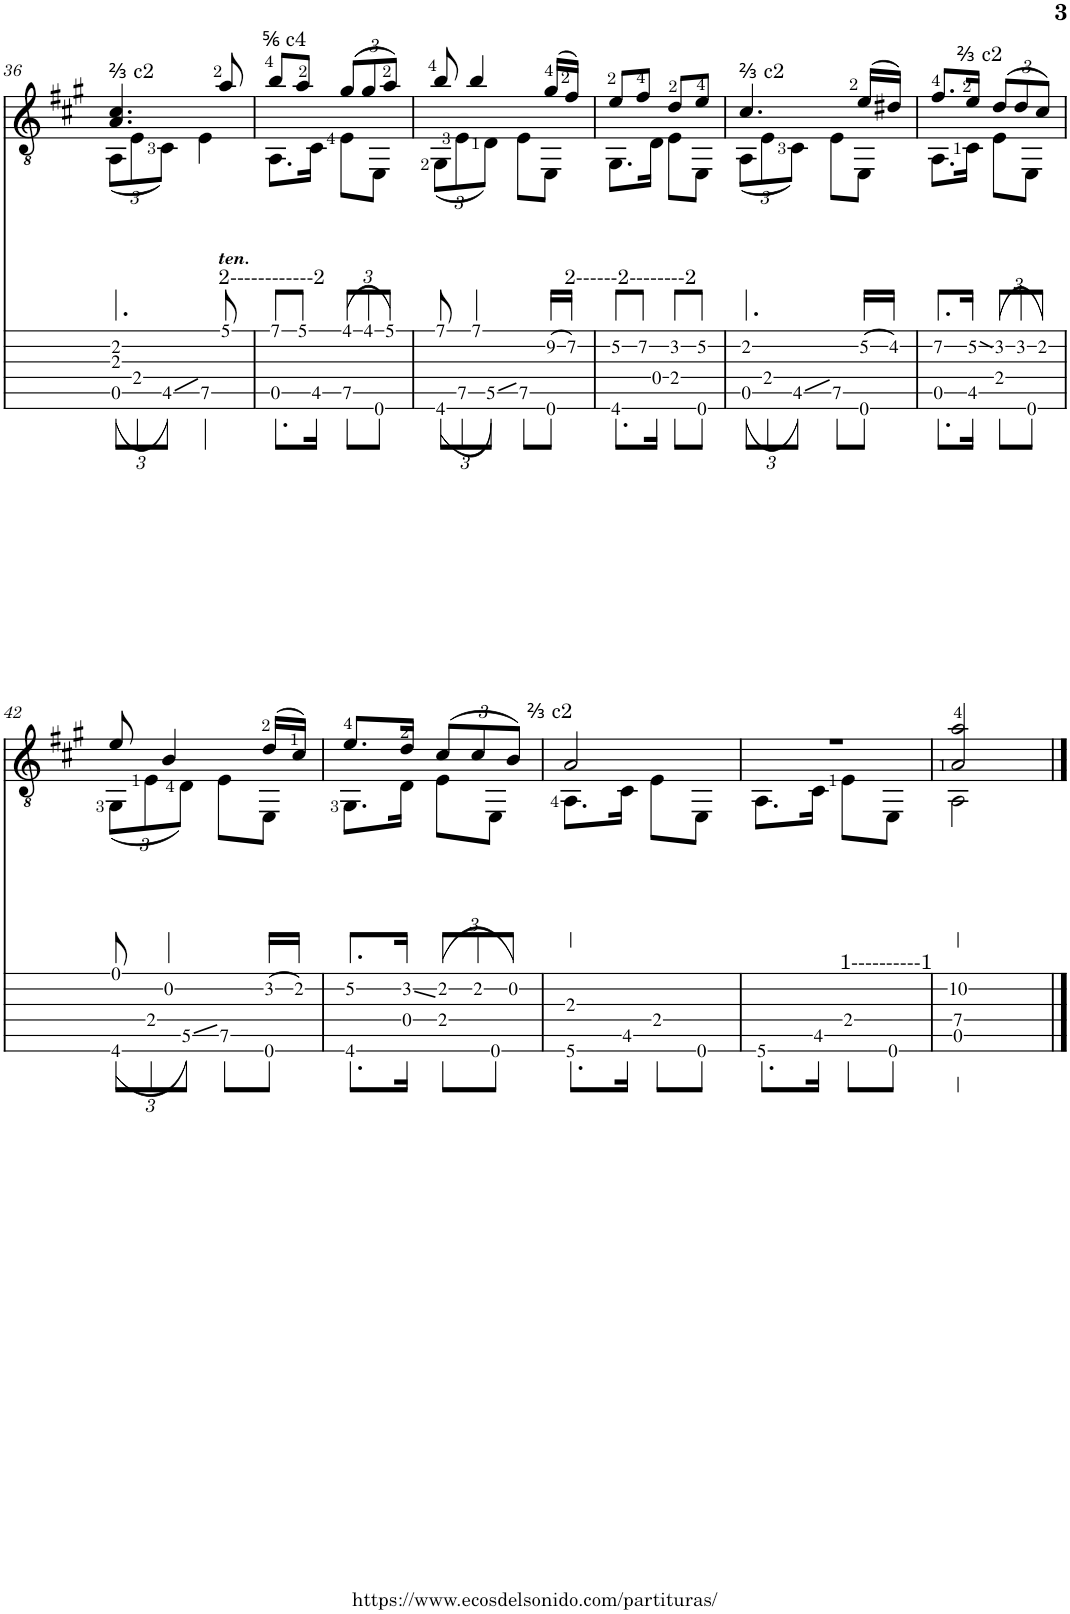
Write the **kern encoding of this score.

**kern	**kern
*part2	*part1
*staff2	*staff1
*I"Chitarra classica (Intavolatura)	*I"Classical Guitar
!!LO:PB:g=z
*	*clefGv2
*k[f#c#g#]	*k[f#c#g#]
*M2/4	*M2/4
=36	=36
*^	*^
*	*Xbrackettup	*	*Xbrackettup
!	!	!LO:TX:a:t=⅔ c2	!
4.A/ 4.c#/	(12AA\L	4.A/ 4.c#/	(12AA\L
.	12E\	.	12E\
.	12C#\J)	.	12C#\J)
.	4E\	.	4E\
!LO:TX:a:t=2------------2	!	!	!
!LO:TX:a:Bi:t=ten.	!	!	!
8a/	.	8a/	.
=37	=37	=37	=37
8b/L	8.AA\L	8b/L	8.AA\L
!	!	!LO:TX:a:t=⅚ c4	!
8a/J	.	8a/J	.
.	16C#\Jk	.	16C#\Jk
(12g#/L	8E\L	(12g#/L	8E\L
12g#/	.	12g#/	.
.	8EE\J	.	8EE\J
12a/J)	.	12a/J)	.
=38	=38	=38	=38
8b/	(12GG#\L	8b/	(12GG#\L
.	12E\	.	12E\
4b/	.	4b/	.
.	12D\J)	.	12D\J)
.	8E\L	.	8E\L
(16g#/LL	8EE\J	(16g#/LL	8EE\J
!LO:TX:a:t=2------2--------2	!	!	!
16f#/JJ)	.	16f#/JJ)	.
=39	=39	=39	=39
8e/L	8.GG#\L	8e/L	8.GG#\L
8f#/J	.	8f#/J	.
.	16D\Jk	.	16D\Jk
8d/L	8E\L	8d/L	8E\L
8e/J	8EE\J	8e/J	8EE\J
=40	=40	=40	=40
!	!	!LO:TX:a:t=⅔ c2	!
4.c#/	(12AA\L	4.c#/	(12AA\L
.	12E\	.	12E\
.	12C#\J)	.	12C#\J)
.	8E\L	.	8E\L
(16e/LL	8EE\J	(16e/LL	8EE\J
16d#X/JJ)	.	16d#X/JJ)	.
=41	=41	=41	=41
!	!	!LO:TX:a:t=⅔ c2	!
8.f#/L	8.AA\L	8.f#/L	8.AA\L
16e/Jk	16C#\Jk	16e/Jk	16C#\Jk
(12d/L	8E\L	(12d/L	8E\L
12d/	.	12d/	.
.	8EE\J	.	8EE\J
12c#/J)	.	12c#/J)	.
!!LO:LB:g=z	!!
=42	=42	=42	=42
8e/	(12GG#\L	8e/	(12GG#\L
.	12E\	.	12E\
4B/	.	4B/	.
.	12D\J)	.	12D\J)
.	8E\L	.	8E\L
(16d/LL	8EE\J	(16d/LL	8EE\J
16c#/JJ)	.	16c#/JJ)	.
=43	=43	=43	=43
8.e/L	8.GG#\L	8.e/L	8.GG#\L
16d/Jk	16D\Jk	16d/Jk	16D\Jk
(12c#/L	8E\L	(12c#/L	8E\L
12c#/	.	12c#/	.
.	8EE\J	.	8EE\J
12B/J)	.	12B/J)	.
=44	=44	=44	=44
!	!	!LO:TX:a:t=⅔ c2	!
2A/	8.AA\L	2A/	8.AA\L
.	16C#\Jk	.	16C#\Jk
.	8E\L	.	8E\L
.	8EE\J	.	8EE\J
=45	=45	=45	=45
2r	8.AA\L	2r	8.AA\L
.	16C#\Jk	.	16C#\Jk
!	!LO:TX:a:t=1----------1	!	!
.	8E\L	.	8E\L
.	8EE\J	.	8EE\J
=46	=46	=46	=46
2A/ 2a/	2AA\	2A/ 2a/	2AA\
*v	*v	*	*
*	*v	*v
==	==
*-	*-
